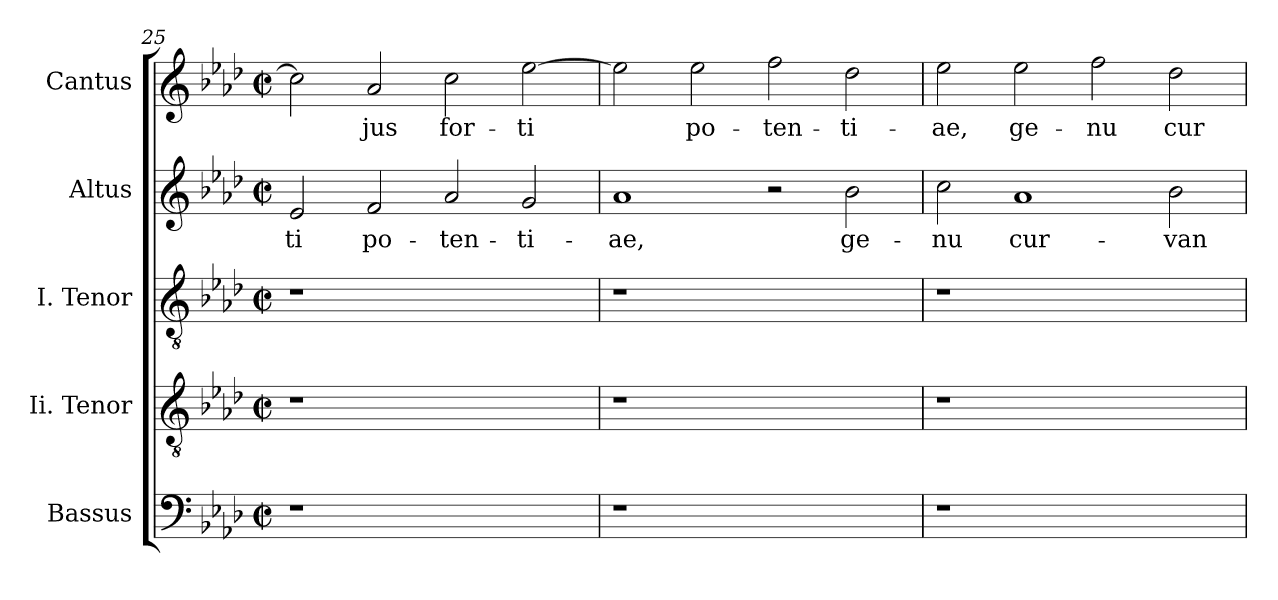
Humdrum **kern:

**kern	**kern	**kern	**kern	**text	**kern	**text
*part5	*part4	*part3	*part2	*part2	*part1	*part1
*staff5	*staff4	*staff3	*staff2	*staff2	*staff1	*staff1
*I"Bassus	*I"Ii. Tenor	*I"I. Tenor	*I"Altus	*	*I"Cantus	*
*clefF4	*clefGv2	*clefGv2	*clefG2	*	*clefG2	*
*k[b-e-a-d-]	*k[b-e-a-d-]	*k[b-e-a-d-]	*k[b-e-a-d-]	*	*k[b-e-a-d-]	*
*A-:	*A-:	*A-:	*A-:	*	*A-:	*
*M2/2	*M2/2	*M2/2	*M2/2	*	*M2/2	*
*met(c|)	*met(c|)	*met(c|)	*met(c|)	*	*met(c|)	*
=25	=25	=25	=25	=25	=25	=25
!	!	!	!	!LO:LY:b:cj	!	!
1r	1r	1r	2e-/	-ti	2cc\]	.
!	!	!	!	!LO:LY:b:cj	!	!LO:LY:b:cj
.	.	.	2f/	po-	2a-/	-jus
!	!	!	!	!LO:LY:b:cj	!	!LO:LY:b:cj
1ryy	1ryy	1ryy	2a-/	-ten-	2cc\	for-
!	!	!	!	!LO:LY:b:cj	!	!LO:LY:b:cj
.	.	.	2g/	-ti-	[>2ee-\	-ti
=26	=26	=26	=26	=26	=26	=26
!	!	!	!	!LO:LY:b:cj	!	!
1r	1r	1r	1a-	-ae,	2ee-\]	.
!	!	!	!	!	!	!LO:LY:b:cj
.	.	.	.	.	2ee-\	po-
!	!	!	!	!	!	!LO:LY:b:cj
1ryy	1ryy	1ryy	2r	.	2ff\	-ten-
!	!	!	!	!LO:LY:b:cj	!	!LO:LY:b:cj
.	.	.	2b-\	ge-	2dd-\	-ti-
=27	=27	=27	=27	=27	=27	=27
!	!	!	!	!LO:LY:b:cj	!	!LO:LY:b:cj
1r	1r	1r	2cc\	-nu	2ee-\	-ae,
!	!	!	!	!LO:LY:b:cj	!	!LO:LY:b:cj
.	.	.	1a-	cur-	2ee-\	ge-
!	!	!	!	!	!	!LO:LY:b:cj
1ryy	1ryy	1ryy	.	.	2ff\	-nu
!	!	!	!	!LO:LY:b:cj	!	!LO:LY:b:cj
.	.	.	2b-\	-van-	2dd-\	cur-
=	=	=	=	=	=	=
*-	*-	*-	*-	*-	*-	*-
